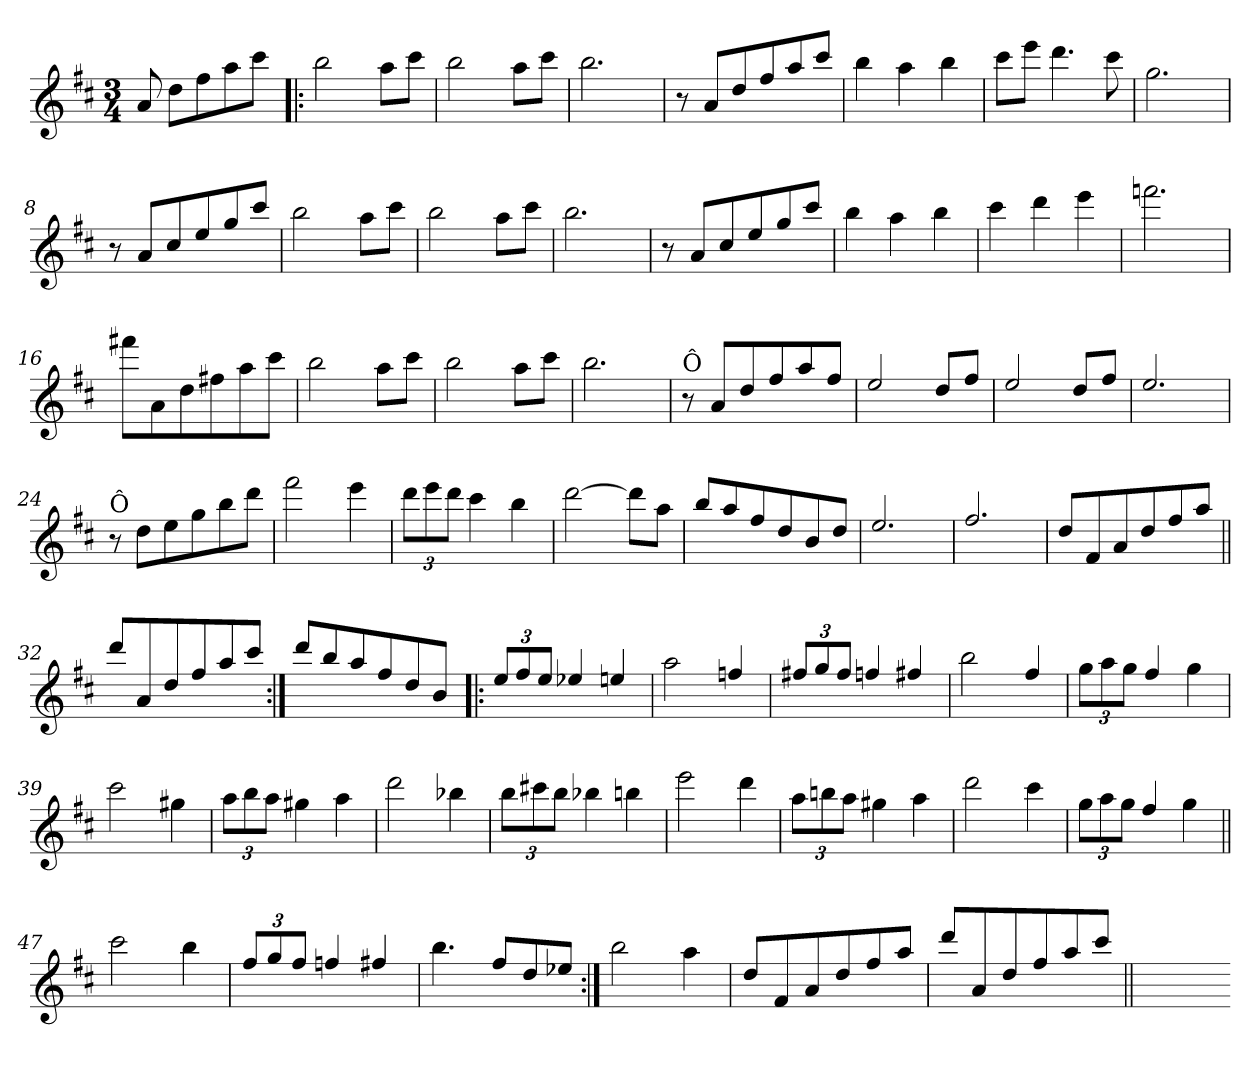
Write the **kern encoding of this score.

**kern
*part1
*staff1
*clefG2
*k[f#c#]
*D:
*M3/4
=
8a/
8dd\L
8ff#\
8aa\
8ccc#\J
=1!|:
2bb\
8aa\L
8ccc#\J
=2
2bb\
8aa\L
8ccc#\J
=3
2.bb\
=4
8r
8a/L
8dd/
8ff#/
8aa/
8ccc#/J
!!LO:LB:g=z
=5
4bb\
4aa\
4bb\
=6
8ccc#\L
8eee\J
4.ddd\
8ccc#\
=7
2.gg\
=8
8r
8a/L
8cc#/
8ee/
8gg/
8ccc#/J
=9
2bb\
8aa\L
8ccc#\J
=10
2bb\
8aa\L
8ccc#\J
!!LO:LB:g=z
=11
2.bb\
=12
8r
8a/L
8cc#/
8ee/
8gg/
8ccc#/J
=13
4bb\
4aa\
4bb\
=14
4ccc#\
4ddd\
4eee\
=15
2.fffn\
=16
8fff#X\L
8a\
8dd\
8ff#X\
8aa\
8ccc#\J
!!LO:LB:g=z
=17
2bb\
8aa\L
8ccc#\J
=18
2bb\
8aa\L
8ccc#\J
=19
2.bb\
=20
!LO:TX:a:t=Ô
8r
8a/L
8dd/
8ff#/
8aa/
8ff#/J
=21
2ee/
8dd/L
8ff#/J
!!LO:LB:g=z
=22
2ee/
8dd/L
8ff#/J
=23
2.ee/
=24
!LO:TX:a:t=Ô
8r
8dd\L
8ee\
8gg\
8bb\
8ddd\J
=25
2fff#\
4eee\
=26
12ddd\L
12eee\
12ddd\J
4ccc#\
4bb\
=27
[2ddd\
8ddd\L]
8aa\J
!!LO:LB:g=z
=28
8bb/L
8aa/
8ff#/
8dd/
8b/
8dd/J
=29
2.ee/
=30
2.ff#/
=31
8dd/L
8f#/
8a/
8dd/
8ff#/
8aa/J
=32||
8ddd/L
8a/
8dd/
8ff#/
8aa/
8ccc#/J
!!LO:LB:g=z
=33:|!
8ddd/L
8bb/
8aa/
8ff#/
8dd/
8b/J
=34!|:
12ee/L
12ff#/
12ee/J
4ee-X/
4een/
=35
2aa\
4ffn/
=36
12ff#X/L
12gg/
12ff#/J
4ffn/
4ff#X/
=37
2bb\
4ff#/
!!LO:LB:g=z
=38
12gg\L
12aa\
12gg\J
4ff#/
4gg\
=39
2ccc#\
4gg#X\
=40
12aa\L
12bb\
12aa\J
4gg#X\
4aa\
=41
2ddd\
4bb-X\
=42
12bb\L
12ccc#X\
12bb\J
4bb-X\
4bbn\
!!LO:LB:g=z
=43
2eee\
4ddd\
=44
12aa\L
12bbn\
12aa\J
4gg#X\
4aa\
=45
2ddd\
4ccc#\
=46
12gg\L
12aa\
12gg\J
4ff#/
4gg\
=47||
2ccc#\
4bb\
=48
12ff#/L
12gg/
12ff#/J
4ffn/
4ff#X/
!!LO:LB:g=z
=49
4.bb\
8ff#/L
8dd/
8ee-X/J
=50:|!
2bb\
4aa\
=51
8dd/L
8f#/
8a/
8dd/
8ff#/
8aa/J
=52
8ddd/L
8a/
8dd/
8ff#/
8aa/
8ccc#/J
=52X521||
2.ryy
=-
*-
